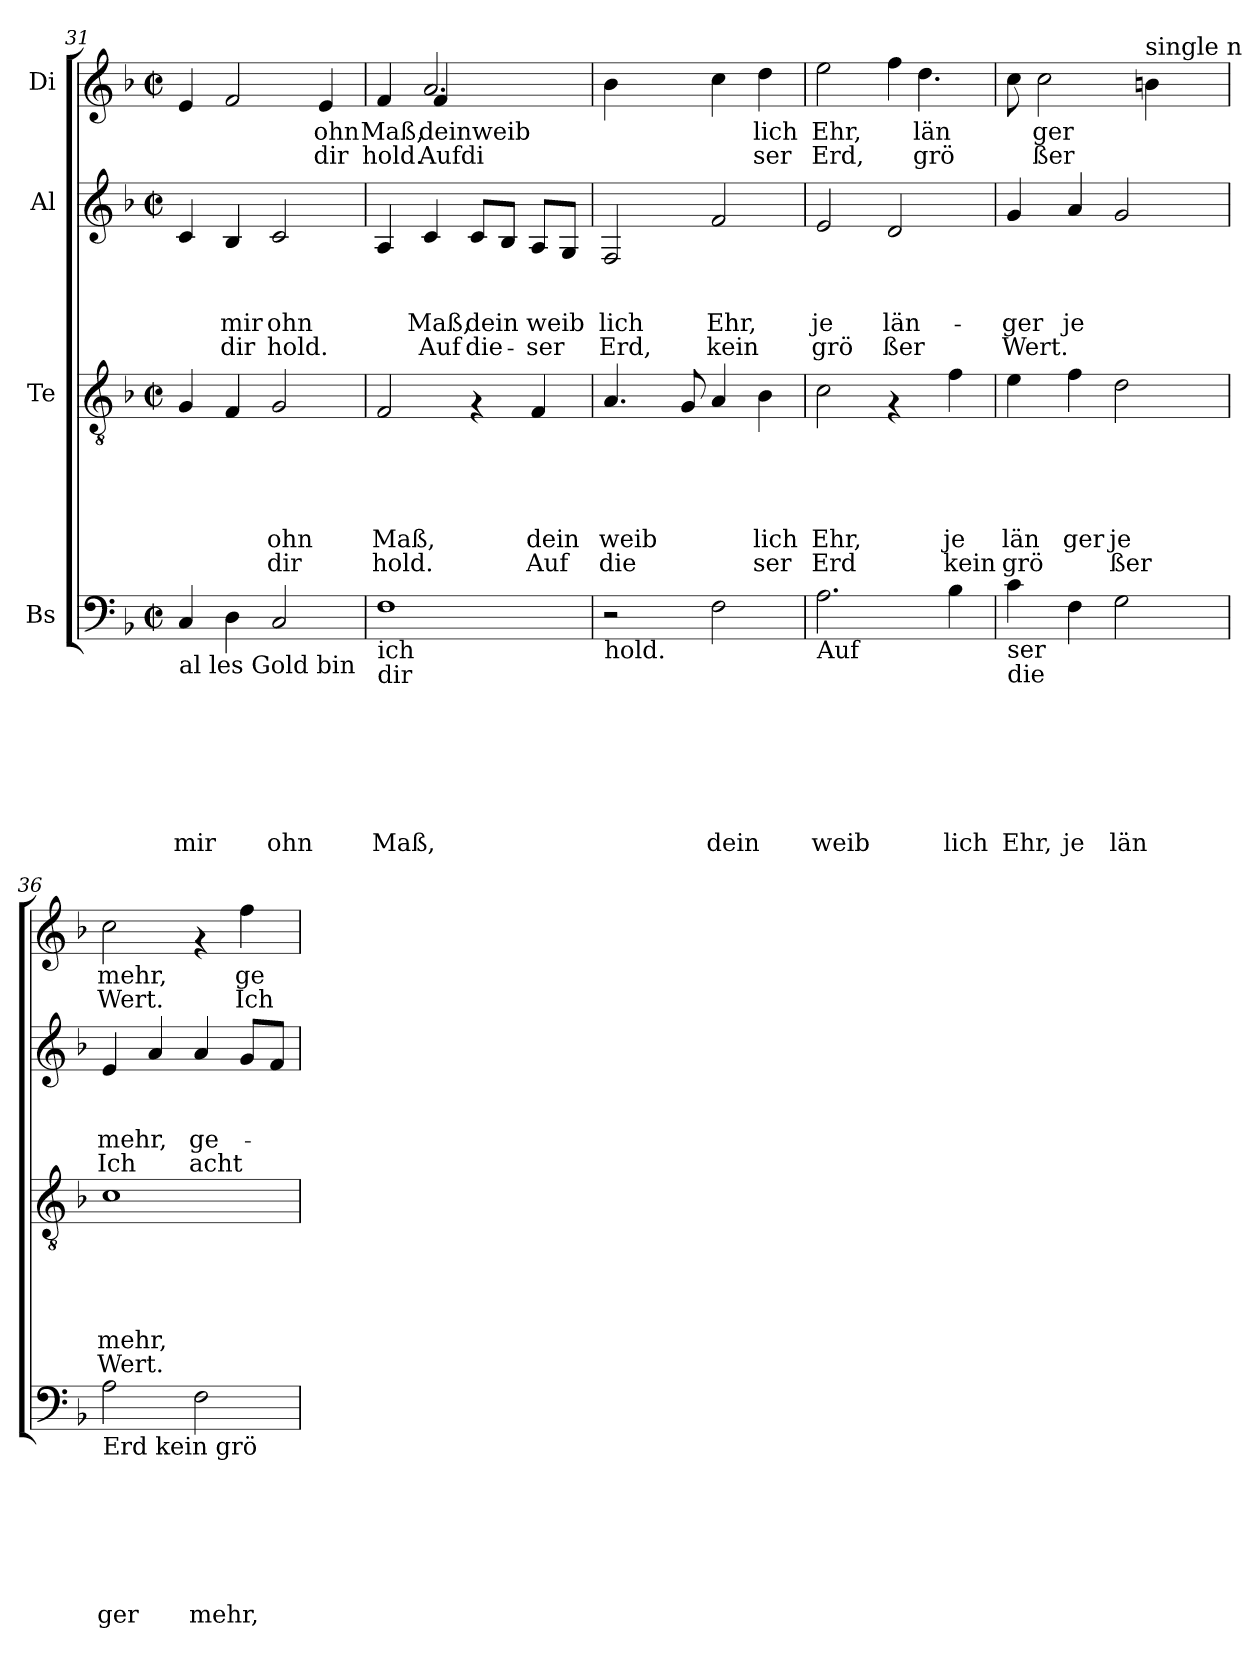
**kern	**text	**text	**text	**text	**text	**text	**text	**kern	**text	**text	**text	**text	**text	**text	**kern	**text	**text	**text	**text	**kern	**text	**text
*part4	*part4	*part4	*part4	*part4	*part4	*part4	*part4	*part3	*part3	*part3	*part3	*part3	*part3	*part3	*part2	*part2	*part2	*part2	*part2	*part1	*part1	*part1
*staff4	*staff4	*staff4	*staff4	*staff4	*staff4	*staff4	*staff4	*staff3	*staff3	*staff3	*staff3	*staff3	*staff3	*staff3	*staff2	*staff2	*staff2	*staff2	*staff2	*staff1	*staff1	*staff1
*I"Bs	*	*	*	*	*	*	*	*I"Te	*	*	*	*	*	*	*I"Al	*	*	*	*	*I"Di	*	*
*clefF4	*	*	*	*	*	*	*	*clefGv2	*	*	*	*	*	*	*clefG2	*	*	*	*	*clefG2	*	*
*k[b-]	*	*	*	*	*	*	*	*k[b-]	*	*	*	*	*	*	*k[b-]	*	*	*	*	*k[b-]	*	*
*F:	*	*	*	*	*	*	*	*F:	*	*	*	*	*	*	*F:	*	*	*	*	*F:	*	*
*M2/2	*	*	*	*	*	*	*	*M2/2	*	*	*	*	*	*	*M2/2	*	*	*	*	*M2/2	*	*
*met(c|)	*	*	*	*	*	*	*	*met(c|)	*	*	*	*	*	*	*met(c|)	*	*	*	*	*met(c|)	*	*
=31	=31	=31	=31	=31	=31	=31	=31	=31	=31	=31	=31	=31	=31	=31	=31	=31	=31	=31	=31	=31	=31	=31
!LO:TX:b:t=al les Gold bin	!	!	!	!	!	!	!	!	!	!	!	!	!	!	!	!	!	!	!	!	!	!
!	!	!	!	!	!	!	!LO:LY:b:rj	!	!	!	!	!	!	!	!	!	!	!	!	!	!	!
4C/	.	.	.	.	.	.	mir	4G/	.	.	.	.	.	.	4c/	.	.	.	.	4e/	.	.
!	!	!	!	!	!	!	!	!	!	!	!	!	!	!	!	!	!	!LO:LY:b:rj	!LO:LY:b:rj	!	!	!
4D\	.	.	.	.	.	.	.	4F/	.	.	.	.	.	.	4B-/	.	.	mir	dir	2f/	.	.
!	!	!	!	!	!	!	!LO:LY:b:rj	!	!	!	!	!	!LO:LY:b:rj	!LO:LY:b:rj	!	!	!	!LO:LY:b:rj	!LO:LY:b:rj	!	!	!
2C/	.	.	.	.	.	.	ohn	2G/	.	.	.	.	ohn	dir	2c/	.	.	ohn	hold.	.	.	.
!	!	!	!	!	!	!	!	!	!	!	!	!	!	!	!	!	!	!	!	!	!LO:LY:b:rj	!LO:LY:b:rj
.	.	.	.	.	.	.	.	.	.	.	.	.	.	.	.	.	.	.	.	4e/	ohn	dir
=32	=32	=32	=32	=32	=32	=32	=32	=32	=32	=32	=32	=32	=32	=32	=32	=32	=32	=32	=32	=32	=32	=32
!LO:TX:b:t=ich	!	!	!	!	!	!	!	!	!	!	!	!	!	!	!	!	!	!	!	!	!	!
!LO:TX:b:t=dir	!	!	!	!	!	!	!	!	!	!	!	!	!	!	!	!	!	!	!	!	!	!
!	!	!	!	!	!	!	!LO:LY:b:rj	!	!	!	!	!	!LO:LY:b:rj	!LO:LY:b:rj	!	!	!	!	!	!	!LO:LY:b:rj	!LO:LY:b:rj
*	*	*	*	*	*	*	*	*	*	*	*	*	*	*	*	*	*	*	*	*^	*	*
1F	.	.	.	.	.	.	Maß,	2F/	.	.	.	.	Maß,	hold.	4A/	.	.	.	.	4f/	4ryy	Maß,	hold.
!	!	!	!	!	!	!	!	!	!	!	!	!	!	!	!	!	!	!LO:LY:b:rj	!LO:LY:b:rj	!	!	!LO:LY:b:rj	!LO:LY:b:rj
.	.	.	.	.	.	.	.	.	.	.	.	.	.	.	4c/	.	.	Maß,	Auf	2.a/	4f/	deinweib	Aufdi
!	!	!	!	!	!	!	!	!	!	!	!	!	!	!	!	!	!	!LO:LY:b:rj	!LO:LY:b:rj	!	!	!	!
.	.	.	.	.	.	.	.	4rF	.	.	.	.	.	.	8c/L	.	.	dein	die-	.	2ryy	.	.
.	.	.	.	.	.	.	.	.	.	.	.	.	.	.	8B-/J	.	.	.	.	.	.	.	.
!	!	!	!	!	!	!	!	!	!	!	!	!	!LO:LY:b:rj	!LO:LY:b:rj	!	!	!	!LO:LY:b:rj	!LO:LY:b:rj	!	!	!	!
.	.	.	.	.	.	.	.	4F/	.	.	.	.	dein	Auf	8A/L	.	.	weib	-ser	.	.	.	.
.	.	.	.	.	.	.	.	.	.	.	.	.	.	.	8G/J	.	.	.	.	.	.	.	.
*	*	*	*	*	*	*	*	*	*	*	*	*	*	*	*	*	*	*	*	*v	*v	*	*
=33	=33	=33	=33	=33	=33	=33	=33	=33	=33	=33	=33	=33	=33	=33	=33	=33	=33	=33	=33	=33	=33	=33
!LO:TX:b:t=hold.	!	!	!	!	!	!	!	!	!	!	!	!	!	!	!	!	!	!	!	!	!	!
!	!	!	!	!	!	!	!	!	!	!	!	!	!LO:LY:b:rj	!LO:LY:b:rj	!	!	!	!LO:LY:b:rj	!LO:LY:b:rj	!	!	!
2r	.	.	.	.	.	.	.	4.A/	.	.	.	.	weib	die	2F/	.	.	lich	Erd,	4b-\	.	.
.	.	.	.	.	.	.	.	.	.	.	.	.	.	.	.	.	.	.	.	4ryy	.	.
.	.	.	.	.	.	.	.	8G/	.	.	.	.	.	.	.	.	.	.	.	.	.	.
!	!	!	!	!	!	!	!LO:LY:b:rj	!	!	!	!	!	!	!	!	!	!	!LO:LY:b:rj	!LO:LY:b:rj	!	!	!
2F\	.	.	.	.	.	.	dein	4A/	.	.	.	.	.	.	2f/	.	.	Ehr,	kein	4cc\	.	.
!	!	!	!	!	!	!	!	!	!	!	!	!	!LO:LY:b:rj	!LO:LY:b:rj	!	!	!	!	!	!	!LO:LY:b:rj	!LO:LY:b:rj
.	.	.	.	.	.	.	.	4B-\	.	.	.	.	lich	ser	.	.	.	.	.	4dd\	lich	ser
!!LO:LB:g=z
=34	=34	=34	=34	=34	=34	=34	=34	=34	=34	=34	=34	=34	=34	=34	=34	=34	=34	=34	=34	=34	=34	=34
!LO:TX:b:t=Auf	!	!	!	!	!	!	!	!	!	!	!	!	!	!	!	!	!	!	!	!	!	!
!	!	!	!	!	!	!	!LO:LY:b:rj	!	!	!	!	!	!LO:LY:b:rj	!LO:LY:b:rj	!	!	!	!LO:LY:b:rj	!LO:LY:b:rj	!	!LO:LY:b:rj	!LO:LY:b:rj
*	*	*	*	*	*	*	*	*	*	*	*	*	*	*	*	*	*	*	*	*^	*	*
2.A\	.	.	.	.	.	.	weib	2c\	.	.	.	.	Ehr,	Erd	2e/	.	.	je	grö	2ee\	2ryy	Ehr,	Erd,
!	!	!	!	!	!	!	!	!	!	!	!	!	!	!	!	!	!	!LO:LY:b:rj	!LO:LY:b:rj	!	!	!	!
.	.	.	.	.	.	.	.	4rF	.	.	.	.	.	.	2d/	.	.	län-	ßer	4ff\	8ryy	.	.
!	!	!	!	!	!	!	!	!	!	!	!	!	!	!	!	!	!	!	!	!	!	!LO:LY:b:rj	!LO:LY:b:rj
.	.	.	.	.	.	.	.	.	.	.	.	.	.	.	.	.	.	.	.	.	4.dd\	län	grö
!	!	!	!	!	!	!	!LO:LY:b:rj	!	!	!	!	!	!LO:LY:b:rj	!LO:LY:b:rj	!	!	!	!	!	!	!	!	!
4B-\	.	.	.	.	.	.	lich	4f\	.	.	.	.	je	kein	.	.	.	.	.	4ryy	.	.	.
*	*	*	*	*	*	*	*	*	*	*	*	*	*	*	*	*	*	*	*	*v	*v	*	*
=35	=35	=35	=35	=35	=35	=35	=35	=35	=35	=35	=35	=35	=35	=35	=35	=35	=35	=35	=35	=35	=35	=35
!LO:TX:b:t=ser	!	!	!	!	!	!	!	!	!	!	!	!	!	!	!	!	!	!	!	!	!	!
!LO:TX:b:t=die	!	!	!	!	!	!	!	!	!	!	!	!	!	!	!	!	!	!	!	!	!	!
!	!	!	!	!	!	!	!LO:LY:b:rj	!	!	!	!	!	!LO:LY:b:rj	!LO:LY:b:rj	!	!	!	!LO:LY:b:rj	!LO:LY:b:rj	!	!	!
4c\	.	.	.	.	.	.	Ehr,	4e\	.	.	.	.	län	grö	4g/	.	.	-ger	Wert.	8cc\	.	.
!	!	!	!	!	!	!	!	!	!	!	!	!	!	!	!	!	!	!	!	!	!LO:LY:b:rj	!LO:LY:b:rj
.	.	.	.	.	.	.	.	.	.	.	.	.	.	.	.	.	.	.	.	2cc\	ger	ßer
!	!	!	!	!	!	!	!LO:LY:b:rj	!	!	!	!	!	!LO:LY:b:rj	!	!	!	!	!LO:LY:b:rj	!	!	!	!
4F\	.	.	.	.	.	.	je	4f\	.	.	.	.	ger	.	4a/	.	.	je	.	.	.	.
!	!	!	!	!	!	!	!LO:LY:b:rj	!	!	!	!	!	!LO:LY:b:rj	!LO:LY:b:rj	!	!	!	!	!	!	!	!
2G\	.	.	.	.	.	.	län	2d\	.	.	.	.	je	ßer	2g/	.	.	.	.	.	.	.
!	!	!	!	!	!	!	!	!	!	!	!	!	!	!	!	!	!	!	!	!LO:TX:a:t=single n	!	!
.	.	.	.	.	.	.	.	.	.	.	.	.	.	.	.	.	.	.	.	4b\	.	.
.	.	.	.	.	.	.	.	.	.	.	.	.	.	.	.	.	.	.	.	8ryy	.	.
=36	=36	=36	=36	=36	=36	=36	=36	=36	=36	=36	=36	=36	=36	=36	=36	=36	=36	=36	=36	=36	=36	=36
!LO:TX:b:t=Erd kein grö	!	!	!	!	!	!	!	!	!	!	!	!	!	!	!	!	!	!	!	!	!	!
!	!	!	!	!	!	!	!LO:LY:b:rj	!	!	!	!	!	!LO:LY:b:rj	!LO:LY:b:rj	!	!	!	!LO:LY:b:rj	!LO:LY:b:rj	!	!LO:LY:b:rj	!LO:LY:b:rj
2A\	.	.	.	.	.	.	ger	1c	.	.	.	.	mehr,	Wert.	4e/	.	.	mehr,	Ich	2cc\	mehr,	Wert.
.	.	.	.	.	.	.	.	.	.	.	.	.	.	.	4a/	.	.	.	.	.	.	.
!	!	!	!	!	!	!	!LO:LY:b:rj	!	!	!	!	!	!	!	!	!	!	!LO:LY:b:rj	!LO:LY:b:rj	!	!	!
2F\	.	.	.	.	.	.	mehr,	.	.	.	.	.	.	.	4a/	.	.	ge-	acht	4rf	.	.
!	!	!	!	!	!	!	!	!	!	!	!	!	!	!	!	!	!	!	!	!	!LO:LY:b:rj	!LO:LY:b:rj
.	.	.	.	.	.	.	.	.	.	.	.	.	.	.	8g/L	.	.	.	.	4ff\	ge	Ich
.	.	.	.	.	.	.	.	.	.	.	.	.	.	.	8f/J	.	.	.	.	.	.	.
=	=	=	=	=	=	=	=	=	=	=	=	=	=	=	=	=	=	=	=	=	=	=
*-	*-	*-	*-	*-	*-	*-	*-	*-	*-	*-	*-	*-	*-	*-	*-	*-	*-	*-	*-	*-	*-	*-
